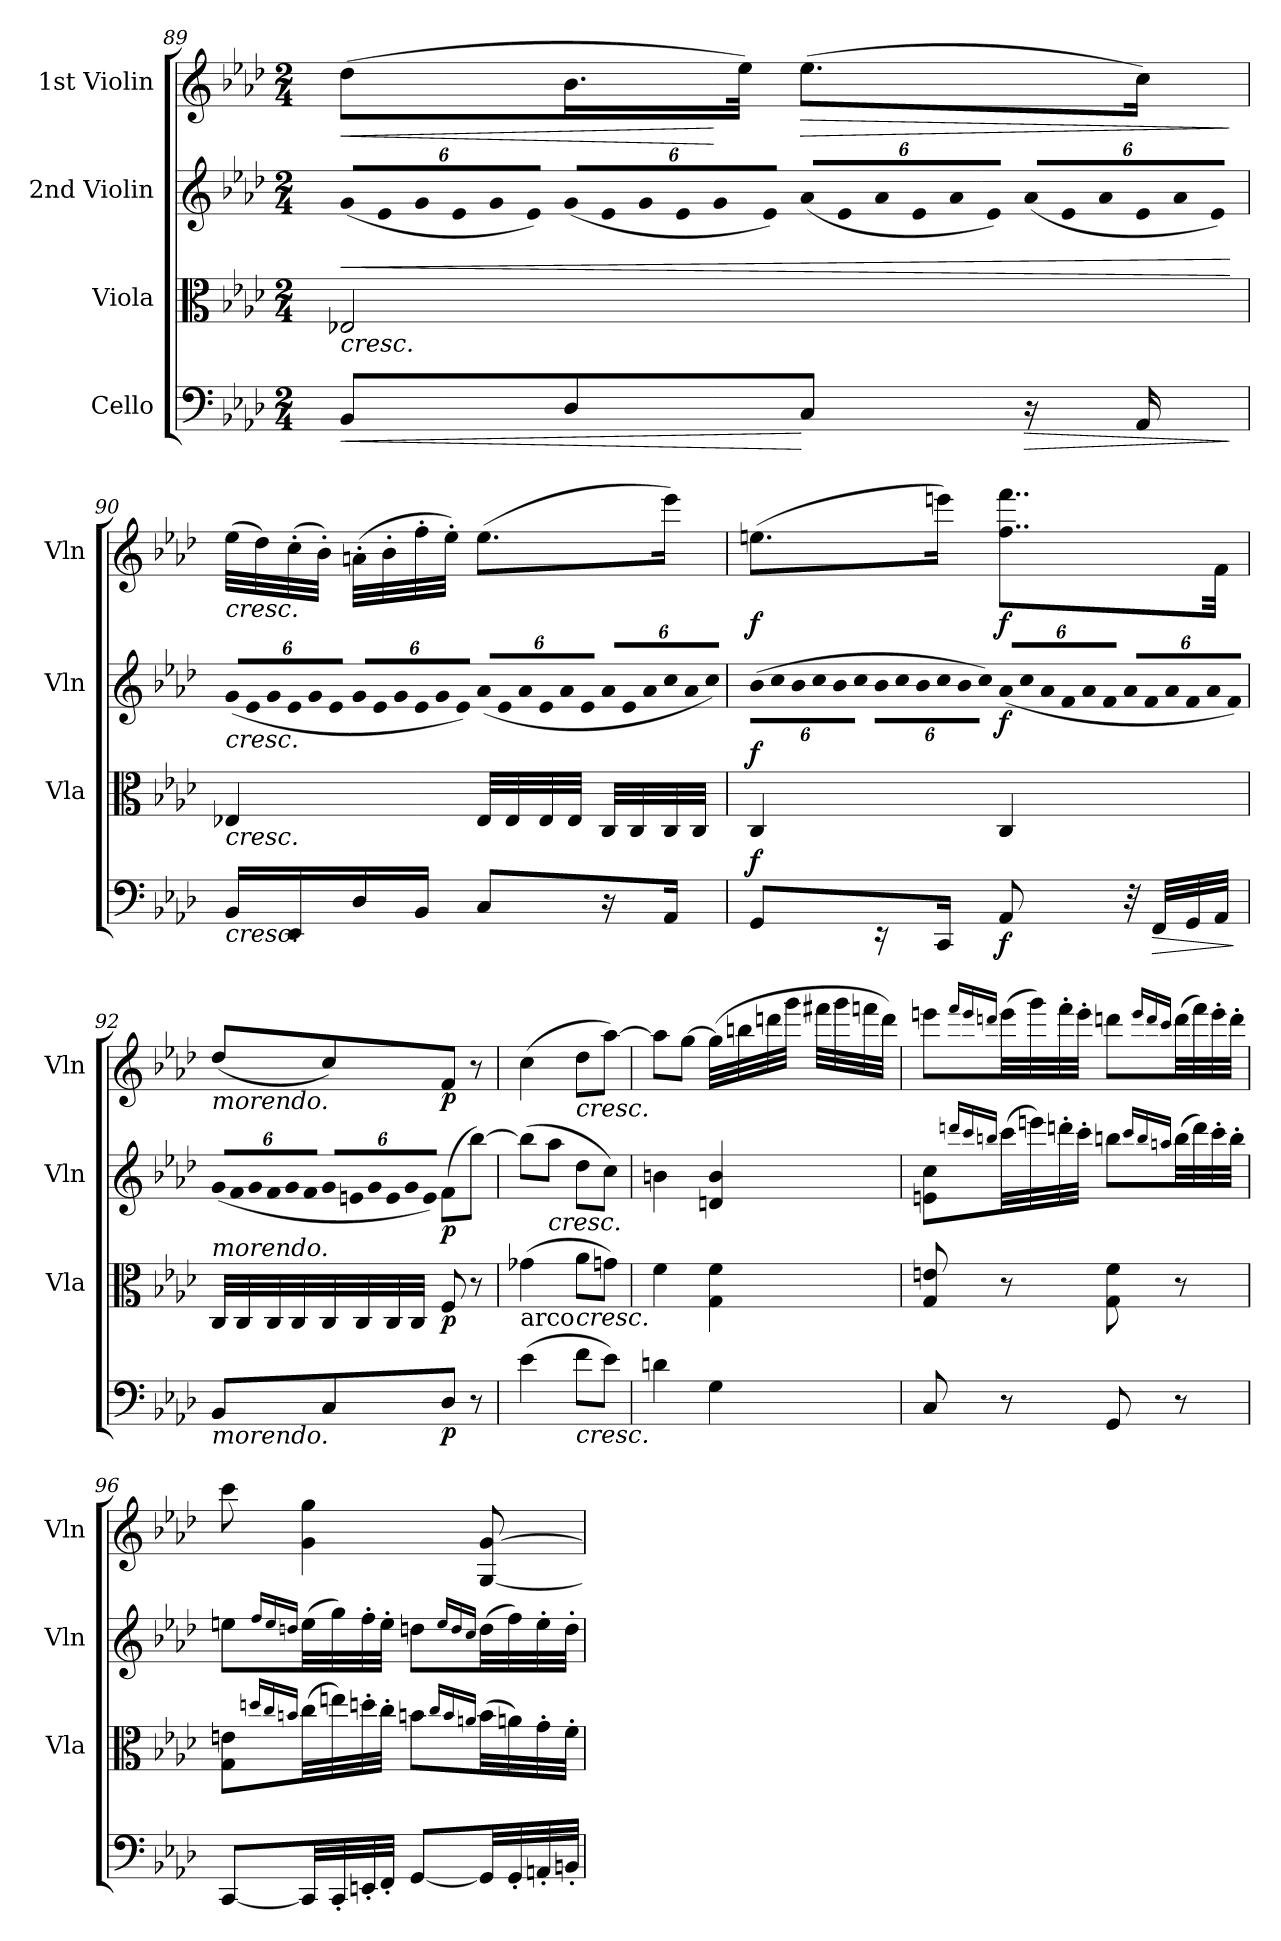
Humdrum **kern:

**kern	**dynam	**kern	**dynam	**kern	**dynam	**kern	**dynam
*part4	*part4	*part3	*part3	*part2	*part2	*part1	*part1
*staff4	*staff4	*staff3	*staff3	*staff2	*staff2	*staff1	*staff1
*I"Cello	*	*I"Viola	*	*I"2nd Violin	*	*I"1st Violin	*
*	*	*I'Vla	*	*I'Vln	*	*I'Vln	*
*clefF4	*	*clefC3	*	*clefG2	*	*clefG2	*
*k[b-e-a-d-]	*	*k[b-e-a-d-]	*	*k[b-e-a-d-]	*	*k[b-e-a-d-]	*
*f:	*	*f:	*	*f:	*	*f:	*
*M2/4	*	*M2/4	*	*M2/4	*	*M2/4	*
=89	=89	=89	=89	=89	=89	=89	=89
!	!	!LO:TX:b:i:t=cresc.	!	!	!	!	!
!	!LO:HP:b	!	!LO:HP:a	!LO:N:vis=32	!LO:HP:a	!	!
8BB-/L	<	2E-X/	<	(48g/LLL	<	(8dd-\L	.
!	!	!	!	!LO:N:vis=32	!	!	!
.	.	.	.	48e-/	.	.	.
!	!	!	!	!LO:N:vis=32	!	!	!
.	.	.	.	48g/	.	.	.
!	!	!	!	!LO:N:vis=32	!	!	!
.	.	.	.	48e-/	.	.	.
!	!	!	!	!LO:N:vis=32	!	!	!
.	.	.	.	48g/	.	.	.
!	!	!	!	!LO:N:vis=32	!	!	!
.	.	.	.	48e-/JJJ)	.	.	.
!	!	!	!	!LO:N:vis=32	!	!	!
8D-/	.	.	.	(48g/LLL	.	16.b-\L	.
!	!	!	!	!LO:N:vis=32	!	!	!
.	.	.	.	48e-/	.	.	.
!	!	!	!	!LO:N:vis=32	!	!	!
.	.	.	.	48g/	.	.	.
!	!	!	!	!LO:N:vis=32	!	!	!
.	.	.	.	48e-/	.	.	.
!	!	!	!	!LO:N:vis=32	!	!	!
.	.	.	.	48g/	[	.	.
.	.	.	.	.	.	32ee-\JJk)	.
!	!	!	!	!LO:N:vis=32	!	!	!
.	.	.	.	48e-/JJJ)	.	.	.
!	!	!	!	!LO:N:vis=32	!	!	!LO:HP:b
8C/J	[	.	.	(48a-/LLL	.	(8.ee-\L	>
!	!	!	!	!LO:N:vis=32	!	!	!
.	.	.	.	48e-/	.	.	.
!	!	!	!	!LO:N:vis=32	!	!	!
.	.	.	.	48a-/	.	.	.
!	!	!	!	!LO:N:vis=32	!	!	!
.	.	.	.	48e-/	.	.	.
!	!	!	!	!LO:N:vis=32	!	!	!
.	.	.	.	48a-/	.	.	.
!	!	!	!	!LO:N:vis=32	!	!	!
.	.	.	.	48e-/JJJ)	.	.	.
!	!LO:HP:b	!	!	!LO:N:vis=32	!	!	!
16r	>	.	.	(48a-/LLL	.	.	.
!	!	!	!	!LO:N:vis=32	!	!	!
.	.	.	.	48e-/	.	.	.
!	!	!	!	!LO:N:vis=32	!	!	!
.	.	.	.	48a-/	.	.	.
!	!	!	!	!LO:N:vis=32	!	!	!
16AA-/	.	.	.	48e-/	.	16cc\Jk)	.
!	!	!	!	!LO:N:vis=32	!	!	!
.	.	.	.	48a-/	.	.	.
!	!	!	!	!LO:N:vis=32	!	!	!
.	.	.	.	48e-/JJJ)	.	.	.
.	]	.	[	.	.	.	]
!!LO:LB:g=z
=90	=90	=90	=90	=90	=90	=90	=90
!	!	!	!	!	!	!LO:TX:b:i:t=cresc.	!
!	!	!	!	!LO:TX:b:i:t=cresc.	!	!	!
!	!	!LO:TX:b:i:t=cresc.	!	!	!	!	!
!LO:TX:b:i:t=cresc.	!	!	!	!	!	!	!
!	!	!	!	!LO:N:vis=32	!	!	!
16BB-/LL	.	4E-X/	.	(48g/LLL	.	(32ee-\LLL	.
!	!	!	!	!LO:N:vis=32	!	!	!
.	.	.	.	48e-/	.	.	.
.	.	.	.	.	.	32dd-\)	.
!	!	!	!	!LO:N:vis=32	!	!	!
.	.	.	.	48g/	.	.	.
!	!	!	!	!LO:N:vis=32	!	!	!
16EE-/	.	.	.	48e-/	.	(32cc'\	.
!	!	!	!	!LO:N:vis=32	!	!	!
.	.	.	.	48g/	.	.	.
.	.	.	.	.	.	32b-'\JJJ)	.
!	!	!	!	!LO:N:vis=32	!	!	!
.	.	.	.	48e-/JJJ	.	.	.
!	!	!	!	!LO:N:vis=32	!	!	!
16D-/	.	.	.	48g/LLL	.	(32an'\LLL	.
!	!	!	!	!LO:N:vis=32	!	!	!
.	.	.	.	48e-/	.	.	.
.	.	.	.	.	.	32b-'\	.
!	!	!	!	!LO:N:vis=32	!	!	!
.	.	.	.	48g/	.	.	.
!	!	!	!	!LO:N:vis=32	!	!	!
16BB-/JJ	.	.	.	48e-/	.	32ff'\	.
!	!	!	!	!LO:N:vis=32	!	!	!
.	.	.	.	48g/	.	.	.
.	.	.	.	.	.	32ee-'\JJJ)	.
!	!	!	!	!LO:N:vis=32	!	!	!
.	.	.	.	48e-/JJJ)	.	.	.
!	!	!	!	!LO:N:vis=32	!	!	!
8C/L	.	32E-/LLL	.	(48a-/LLL	.	(8.ee-\L	.
!	!	!	!	!LO:N:vis=32	!	!	!
.	.	.	.	48e-/	.	.	.
.	.	32E-/	.	.	.	.	.
!	!	!	!	!LO:N:vis=32	!	!	!
.	.	.	.	48a-/	.	.	.
!	!	!	!	!LO:N:vis=32	!	!	!
.	.	32E-/	.	48e-/	.	.	.
!	!	!	!	!LO:N:vis=32	!	!	!
.	.	.	.	48a-/	.	.	.
.	.	32E-/JJJ	.	.	.	.	.
!	!	!	!	!LO:N:vis=32	!	!	!
.	.	.	.	48e-/JJJ	.	.	.
!	!	!	!	!LO:N:vis=32	!	!	!
16r	.	32C/LLL	.	48a-/LLL	.	.	.
!	!	!	!	!LO:N:vis=32	!	!	!
.	.	.	.	48e-/	.	.	.
.	.	32C/	.	.	.	.	.
!	!	!	!	!LO:N:vis=32	!	!	!
.	.	.	.	48a-/	.	.	.
!	!	!	!	!LO:N:vis=32	!	!	!
16AA-/Jk	.	32C/	.	48cc/	.	16eee-\Jk)	.
!	!	!	!	!LO:N:vis=32	!	!	!
.	.	.	.	48a-/	.	.	.
.	.	32C/JJJ	.	.	.	.	.
!	!	!	!	!LO:N:vis=32	!	!	!
.	.	.	.	48cc/JJJ)	.	.	.
=91	=91	=91	=91	=91	=91	=91	=91
!	!LO:DY:a	!	!LO:DY:a	!LO:N:vis=32	!	!	!LO:DY:b
8GG/L	f	4C/	f	(48b-\LLL	.	(8.een\L	f
!	!	!	!	!LO:N:vis=32	!	!	!
.	.	.	.	48cc\	.	.	.
!	!	!	!	!LO:N:vis=32	!	!	!
.	.	.	.	48b-\	.	.	.
!	!	!	!	!LO:N:vis=32	!	!	!
.	.	.	.	48cc\	.	.	.
!	!	!	!	!LO:N:vis=32	!	!	!
.	.	.	.	48b-\	.	.	.
!	!	!	!	!LO:N:vis=32	!	!	!
.	.	.	.	48cc\JJJ	.	.	.
!	!	!	!	!LO:N:vis=32	!	!	!
16r	.	.	.	48b-\LLL	.	.	.
!	!	!	!	!LO:N:vis=32	!	!	!
.	.	.	.	48cc\	.	.	.
!	!	!	!	!LO:N:vis=32	!	!	!
.	.	.	.	48b-\	.	.	.
!	!	!	!	!LO:N:vis=32	!	!	!
16CC/Jk	.	.	.	48cc\	.	16eeen\Jk)	.
!	!	!	!	!LO:N:vis=32	!	!	!
.	.	.	.	48b-\	.	.	.
!	!	!	!	!LO:N:vis=32	!	!	!
.	.	.	.	48cc\JJJ)	.	.	.
!	!LO:DY:b	!	!	!LO:N:vis=32	!LO:DY:b	!	!LO:DY:b
8AA-/	f	4C/	.	(48a-/LLL	f	8..ff\ 8..fff\L	f
!	!	!	!	!LO:N:vis=32	!	!	!
.	.	.	.	48cc/	.	.	.
!	!	!	!	!LO:N:vis=32	!	!	!
.	.	.	.	48a-/	.	.	.
!	!	!	!	!LO:N:vis=32	!	!	!
.	.	.	.	48f/	.	.	.
!	!	!	!	!LO:N:vis=32	!	!	!
.	.	.	.	48a-/	.	.	.
!	!	!	!	!LO:N:vis=32	!	!	!
.	.	.	.	48f/JJJ	.	.	.
!	!	!	!	!LO:N:vis=32	!	!	!
32r	.	.	.	48a-/LLL	.	.	.
!	!	!	!	!LO:N:vis=32	!	!	!
.	.	.	.	48f/	.	.	.
!	!LO:HP:b	!	!	!	!	!	!
32FF/LLL	>	.	.	.	.	.	.
!	!	!	!	!LO:N:vis=32	!	!	!
.	.	.	.	48a-/	.	.	.
!	!	!	!	!LO:N:vis=32	!	!	!
32GG/	.	.	.	48f/	.	.	.
!	!	!	!	!LO:N:vis=32	!	!	!
.	.	.	.	48a-/	.	.	.
32AA-/JJJ	.	.	.	.	.	32f\Jkk	.
!	!	!	!	!LO:N:vis=32	!	!	!
.	.	.	.	48f/JJJ)	.	.	.
.	]	.	.	.	.	.	.
=92	=92	=92	=92	=92	=92	=92	=92
!	!	!	!	!	!	!LO:TX:b:i:t=morendo.	!
!	!	!LO:TX:a:i:t=morendo.	!	!	!	!	!
!LO:TX:b:i:t=morendo.	!	!	!	!	!	!	!
!	!	!	!	!LO:N:vis=32	!	!	!
8BB-/L	.	32C/LLL	.	(48g/LLL	.	(8dd-/L	.
!	!	!	!	!LO:N:vis=32	!	!	!
.	.	.	.	48f/	.	.	.
.	.	32C/	.	.	.	.	.
!	!	!	!	!LO:N:vis=32	!	!	!
.	.	.	.	48g/	.	.	.
!	!	!	!	!LO:N:vis=32	!	!	!
.	.	32C/	.	48f/	.	.	.
!	!	!	!	!LO:N:vis=32	!	!	!
.	.	.	.	48g/	.	.	.
.	.	32C/	.	.	.	.	.
!	!	!	!	!LO:N:vis=32	!	!	!
.	.	.	.	48f/JJJ	.	.	.
!	!	!	!	!LO:N:vis=32	!	!	!
8C/	.	32C/	.	48g/LLL	.	8cc/)	.
!	!	!	!	!LO:N:vis=32	!	!	!
.	.	.	.	48en/	.	.	.
.	.	32C/	.	.	.	.	.
!	!	!	!	!LO:N:vis=32	!	!	!
.	.	.	.	48g/	.	.	.
!	!	!	!	!LO:N:vis=32	!	!	!
.	.	32C/	.	48e/	.	.	.
!	!	!	!	!LO:N:vis=32	!	!	!
.	.	.	.	48g/	.	.	.
.	.	32C/JJJ	.	.	.	.	.
!	!	!	!	!LO:N:vis=32	!	!	!
.	.	.	.	48e/JJJ)	.	.	.
!	!LO:DY:b	!	!LO:DY:b	!	!LO:DY:b	!	!LO:DY:b
8D-/J	p	8F/	p	(8f\L	p	8f/J	p
8r	.	8r	.	[8bb-\J)	.	8r	.
=93	=93	=93	=93	=93	=93	=93	=93
!	!	!LO:TX:b:t=arco	!	!	!	!	!
(4e-\	.	(4g-X\	.	(8bb-\L]	.	(4cc\	.
!	!	!	!	!LO:TX:b:i:t=cresc.	!	!	!
.	.	.	.	8aa-\J	.	.	.
!	!	!	!	!	!	!LO:TX:b:i:t=cresc.	!
!	!	!LO:TX:b:i:t=cresc.	!	!	!	!	!
!LO:TX:b:i:t=cresc.	!	!	!	!	!	!	!
8f\L	.	8a-\L	.	8dd-\L	.	8dd-\L	.
8e-\J)	.	8gn\J)	.	8cc\J)	.	[8aa-\J)	.
!!LO:LB:g=z
=94	=94	=94	=94	=94	=94	=94	=94
4dn\	.	4f\	.	4bn\	.	8aa-\L]	.
.	.	.	.	.	.	[8gg\J	.
4G\	.	4G\ 4f\	.	4dn/ 4b/	.	(32gg\LLL]	.
.	.	.	.	.	.	32bbn\	.
.	.	.	.	.	.	32dddn\	.
.	.	.	.	.	.	32ggg\JJJ	.
.	.	.	.	.	.	32fff#X\LLL	.
.	.	.	.	.	.	32ggg\	.
.	.	.	.	.	.	32fffn\	.
.	.	.	.	.	.	32ddd\JJJ)	.
=95	=95	=95	=95	=95	=95	=95	=95
8C/	.	8G/ 8en/	.	8en\ 8cc\L	.	8eeen\L	.
.	.	.	.	16qdddn/LL	.	16qfff/LL	.
.	.	.	.	16qccc/	.	16qeee/	.
.	.	.	.	16qbbn/JJ	.	16qdddn/JJ	.
8r	.	8r	.	(32ccc\LL	.	(32eee\LL	.
.	.	.	.	32eeen\)	.	32ggg\)	.
.	.	.	.	32ddd'\	.	32fff'\	.
.	.	.	.	32ccc'\JJJ	.	32eee'\JJJ	.
8GG/	.	8G\ 8f\	.	8bb\L	.	8ddd\L	.
.	.	.	.	16qccc/LL	.	16qeee/LL	.
.	.	.	.	16qbb/	.	16qddd/	.
.	.	.	.	16qaan/JJ	.	16qccc/JJ	.
8r	.	8r	.	(32bb\LL	.	(32ddd\LL	.
.	.	.	.	32ddd\)	.	32fff\)	.
.	.	.	.	32ccc'\	.	32eee'\	.
.	.	.	.	32bb'\JJJ	.	32ddd'\JJJ	.
=96	=96	=96	=96	=96	=96	=96	=96
[8CC/L	.	8G\ 8en\L	.	8een\L	.	8ccc\	.
.	.	16qddn/LL	.	16qff/LL	.	.	.
.	.	16qcc/	.	16qee/	.	.	.
.	.	16qbn/JJ	.	16qddn/JJ	.	.	.
32CC/LL]	.	(32cc\LL	.	(32ee\LL	.	4g\ 4gg\	.
32CC'/	.	32een\)	.	32gg\)	.	.	.
32EEn'/	.	32dd'\	.	32ff'\	.	.	.
32FF'/JJJ	.	32cc'\JJJ	.	32ee'\JJJ	.	.	.
[8GG/L	.	8b\L	.	8dd\L	.	.	.
.	.	16qcc/LL	.	16qee/LL	.	.	.
.	.	16qb/	.	16qdd/	.	.	.
.	.	16qan/JJ	.	16qcc/JJ	.	.	.
32GG/LL]	.	(32b\LL	.	(32dd\LL	.	[8G/ [8g/	.
32GG'/	.	32a\)	.	32ff\)	.	.	.
32AAn'/	.	32g'\	.	32ee'\	.	.	.
32BBn'/JJJ	.	32f'\JJJ	.	32dd'\JJJ	.	.	.
=	=	=	=	=	=	=	=
*-	*-	*-	*-	*-	*-	*-	*-
